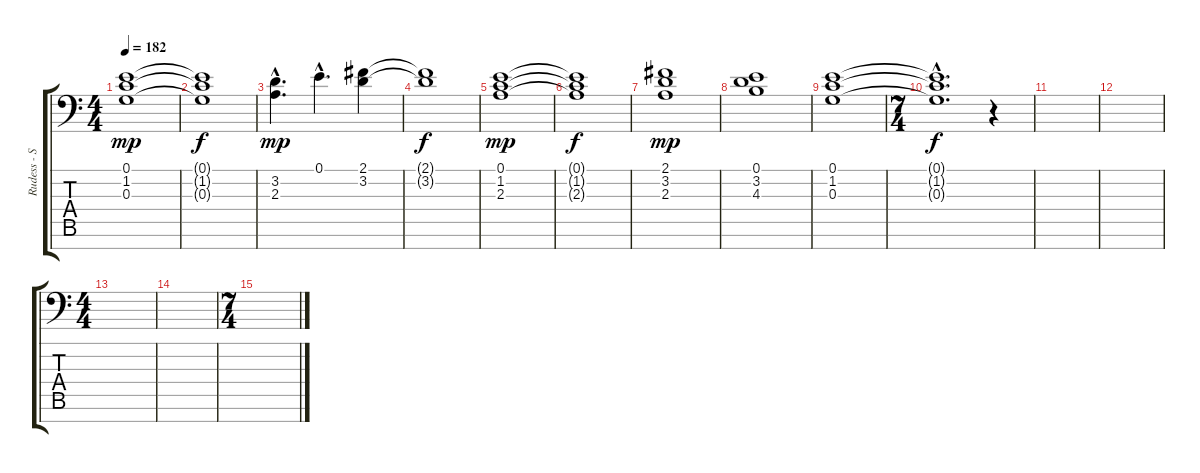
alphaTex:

\track ("Rudess - Strings" "Rudess - S") {instrument stringensemble2}
\staff {score tabs}
\tuning (E4 B3 G3 D3 A2 E2 C-1) {hide}
\ts (4 4)
\tempo 182
\clef f4
\ks c
(0.1 1.2 0.3).1{dy mp} |
(0.1{t} 1.2{t} 0.3{t}).1{dy f} |
(3.2{hac} 2.3).4{d dy mp} 0.1{hac}.4{d} (2.1 3.2).4 |
(2.1{t} 3.2{t}).1{dy f} |
(0.1 1.2 2.3).1{dy mp} |
(0.1{t} 1.2{t} 2.3{t}).1{dy f} |
(2.1 3.2 2.3).1{dy mp} |
(0.1 3.2 4.3).1 |
(0.1 1.2 0.3).1 |
\ts (7 4)
(0.1{hac t} 1.2{hac t} 0.3{hac t}).1{d dy f} r.4 |
|
|
\ts (4 4)
|
|
\ts (7 4)
